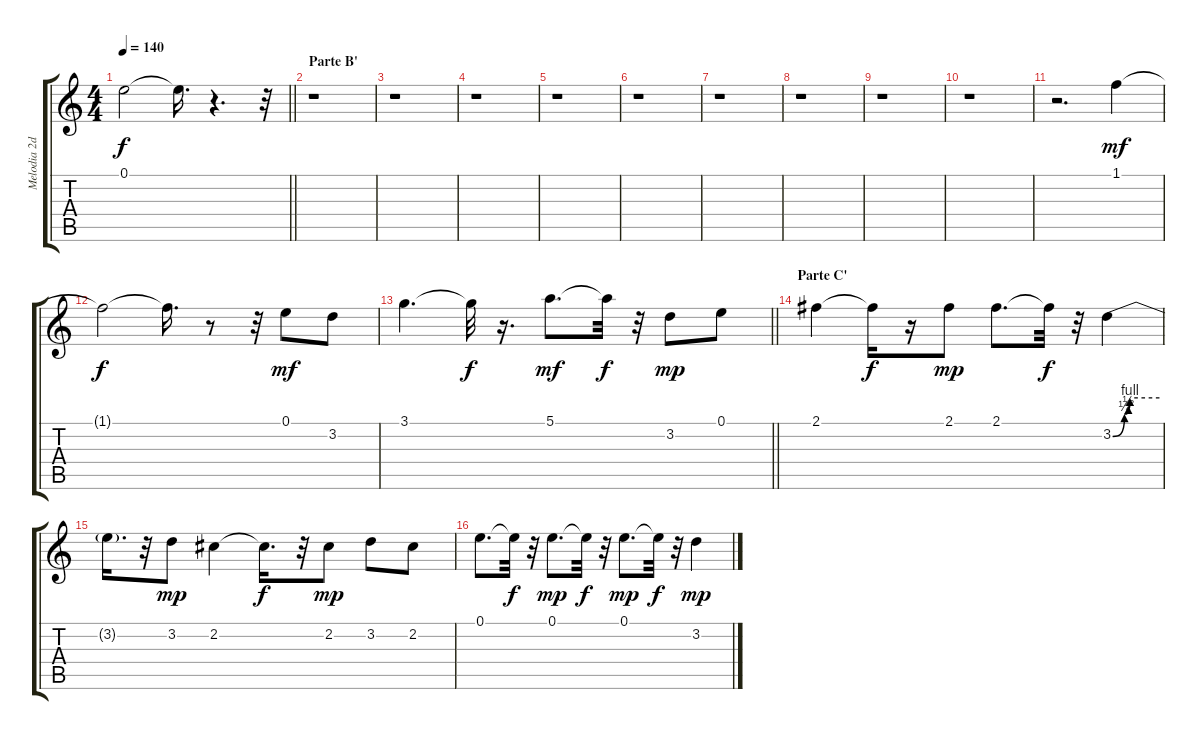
\track ("Melodia 2da Voz" "Melodia 2d") {instrument fretlessbass}
\staff {score tabs}
\tuning (E4 B3 G3 D3 A2 E2) {hide}
\ts (4 4)
\tempo 140
\clef g2
\barLineRight lightlight
\ks c
0.1{t}.2{dy f} 0.1{t}.16{d} r.4{d} r.32 |
\section ("" "Parte B'")
r.1 |
r.1 |
r.1 |
r.1 |
r.1 |
r.1 |
r.1 |
r.1 |
r.1 |
r.2{d} 1.1.4{dy mf} |
1.1{t}.2{dy f} 1.1{t}.16{d} r.8 r.32 0.1.8{dy mf} 3.2.8 |
\barLineRight lightlight
3.1.4{d} 3.1{t}.32{dy f} r.16{d} 5.1.8{d dy mf} 5.1{t}.32{dy f} r.32 3.2.8{dy mp} 0.1.8 |
\section ("" "Parte C'")
2.1.4 2.1{t}.16{dy f} r.16 2.1.8{dy mp} 2.1.8{d} 2.1{t}.32{dy f} r.32 3.2{be (custom 0 0 15 1 20 2 22 4 60 4)}.4 |
3.2{t}.16{d} r.32 3.2.8{dy mp} 2.2.4 2.2{t}.16{d dy f} r.32 2.2.8{dy mp} 3.2.8 2.2.8 |
0.1.8{d} 0.1{t}.32{dy f} r.32 0.1.8{d dy mp} 0.1{t}.32{dy f} r.32 0.1.8{d dy mp} 0.1{t}.32{dy f} r.32 3.2.4{dy mp}
